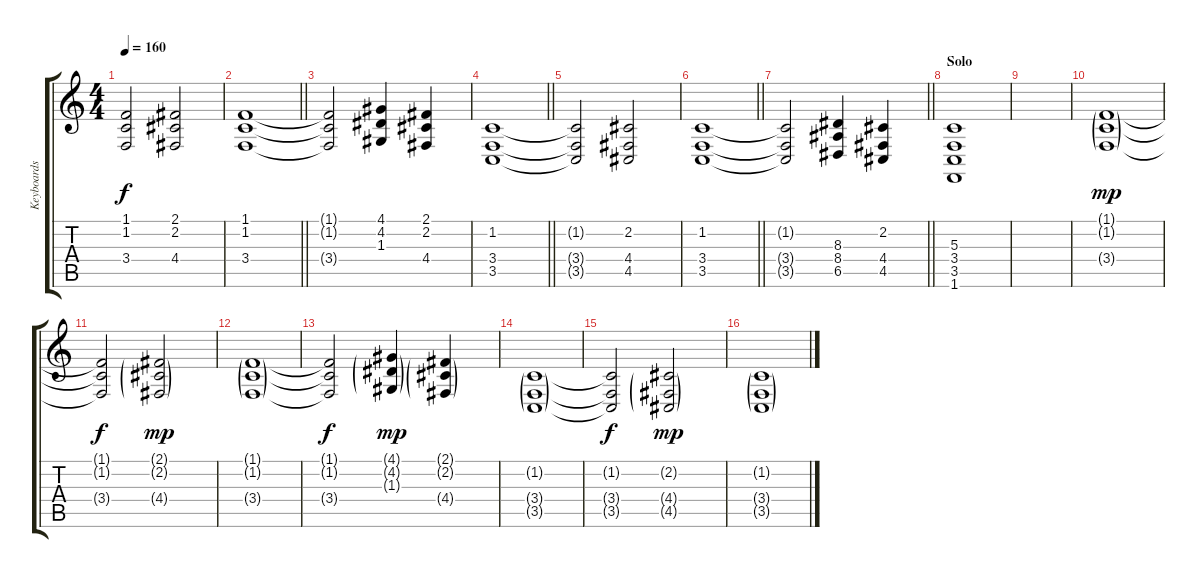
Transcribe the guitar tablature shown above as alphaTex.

\track ("Keyboards " "Keyboards ") {instrument stringensemble1}
\staff {score tabs}
\tuning (E4 B3 G3 D3 A2 E2) {hide}
\ts (4 4)
\tempo 160
\clef g2
\ks c
(1.1{t} 1.2{t} 3.4{t}).2{dy f} (2.1 2.2 4.4).2 |
\barLineRight lightlight
(1.1 1.2 3.4).1 |
(1.1{t} 1.2{t} 3.4{t}).2 (4.1 4.2 1.3).4 (2.1 2.2 4.4).4 |
\barLineRight lightlight
(1.2 3.4 3.5).1 |
(1.2{t} 3.4{t} 3.5{t}).2 (2.2 4.4 4.5).2 |
\barLineRight lightlight
(1.2 3.4 3.5).1 |
\barLineRight lightlight
(1.2{t} 3.4{t} 3.5{t}).2 (8.3 8.4 6.5).4 (2.2 4.4 4.5).4 |
\section ("" "Solo")
(5.3 3.4 3.5 1.6).1 |
|
(1.1{g} 1.2{g} 3.4{g}).1{dy mp} |
(1.1{t} 1.2{t} 3.4{t}).2{dy f} (2.1{g} 2.2{g} 4.4{g}).2{dy mp} |
(1.1{g} 1.2{g} 3.4{g}).1 |
(1.1{t} 1.2{t} 3.4{t}).2{dy f} (4.1{g} 4.2{g} 1.3{g}).4{dy mp} (2.1{g} 2.2{g} 4.4{g}).4 |
(1.2{g} 3.4{g} 3.5{g}).1 |
(1.2{t} 3.4{t} 3.5{t}).2{dy f} (2.2{g} 4.4{g} 4.5{g}).2{dy mp} |
(1.2{g} 3.4{g} 3.5{g}).1
